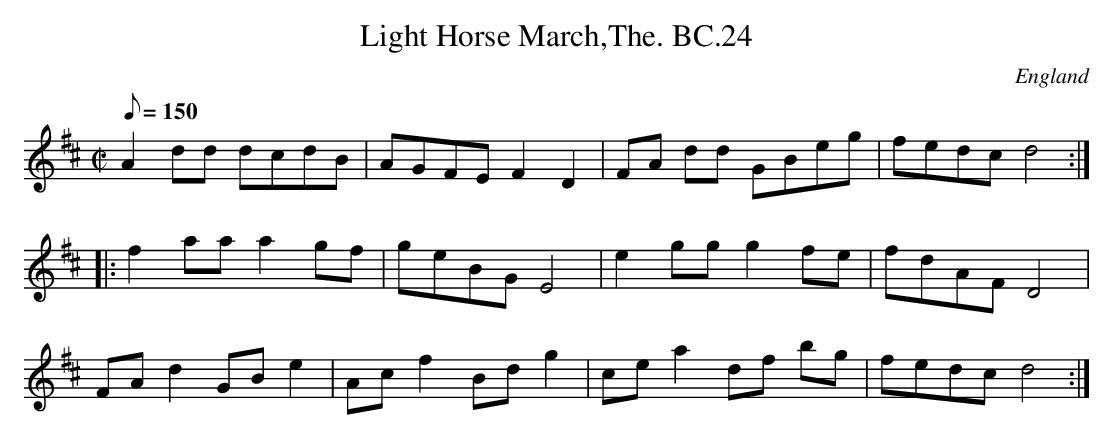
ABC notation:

X:1
T:Light Horse March,The. BC.24
M:C|
L:1/8
Q:150
O:England
K:D
A2 dd dcdB | AGFE F2 D2 | FA dd GBeg | fedc d4 :|!
|:f2 aa a2 gf |geBG E4 | e2 gg g2 fe | fdAF D4 |!
 FA d2 GBe2 | Ac f2 Bd g2| ce a2 df bg | fedc d4 :|]
